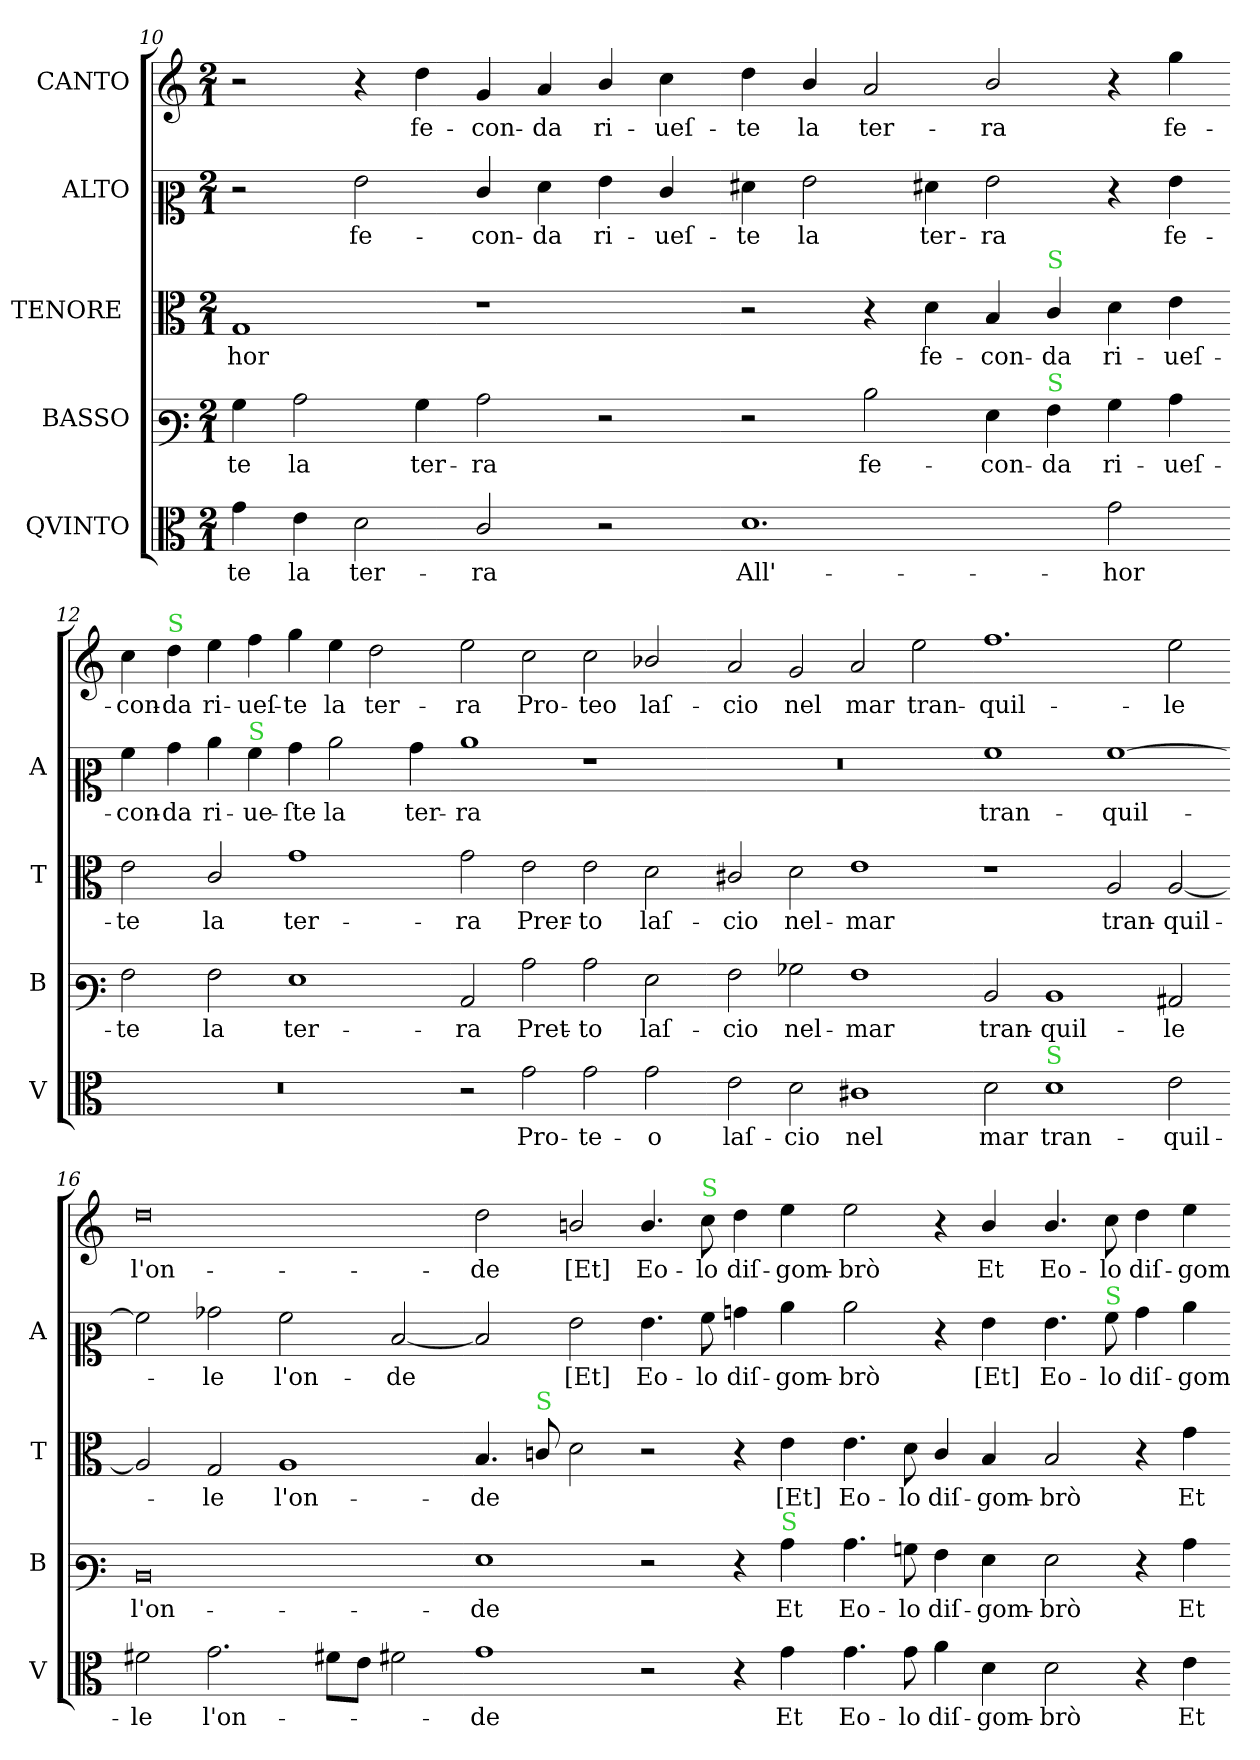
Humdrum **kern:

**kern	**text	**kern	**text	**kern	**text	**kern	**text	**kern	**text
*part5	*part5	*part4	*part4	*part3	*part3	*part2	*part2	*part1	*part1
*staff5	*staff5	*staff4	*staff4	*staff3	*staff3	*staff2	*staff2	*staff1	*staff1
*I"QVINTO	*	*I"BASSO	*	*I"TENORE 	*	*I"ALTO	*	*I"CANTO	*
*I'V	*	*I'B	*	*I'T	*	*I'A	*	*	*
*clefC3	*	*clefF3	*	*clefC3	*	*clefC2	*	*clefG2	*
*k[]	*	*k[]	*	*k[]	*	*k[]	*	*k[]	*
*M2/1	*	*M2/1	*	*M2/1	*	*M2/1	*	*M2/1	*
=10	=10	=10	=10	=10	=10	=10	=10	=10	=10
4g\	-te	4B\	-te	1G	-hor	2r	.	2r	.
4e\	la	2c\	la	.	.	.	.	.	.
2d\	ter-	.	.	.	.	2g\	fe-	4r	.
.	.	4B\	ter-	.	.	.	.	4dd\	fe-
2c/	-ra	2c\	-ra	1r	.	4e/	-con-	4g/	-con-
.	.	.	.	.	.	4f\	-da	4a/	-da
2r	.	2r	.	.	.	4g\	ri-	4b/	ri-
.	.	.	.	.	.	4e/	-ueſ-	4cc\	-ueſ-
=11-	=11-	=11-	=11-	=11-	=11-	=11-	=11-	=11-	=11-
1.d	All'-	2r	.	2r	.	4f#X\	-te	4dd\	-te
.	.	.	.	.	.	2g\	la	4b/	la
.	.	2d\	fe-	4r	.	.	.	2a/	ter-
.	.	.	.	4d\	fe-	4f#X\	ter-	.	.
.	.	4G\	-con-	4B/	-con-	2g\	-ra	2b/	-ra
!	!	!	!	!LO:TX:a:color=limegreen:t=S	!	!	!	!	!
!	!	!LO:TX:a:color=limegreen:t=S	!	!	!	!	!	!	!
.	.	4A\	-da	4c/	-da	.	.	.	.
2g\	-hor	4B\	ri-	4d\	ri-	4r	.	4r	.
.	.	4c\	-ueſ-	4e\	-ueſ-	4g\	fe-	4gg\	fe-
=12-	=12-	=12-	=12-	=12-	=12-	=12-	=12-	=12-	=12-
0r	.	2A\	-te	2e\	-te	4a\	-con-	4cc\	-con-
!	!	!	!	!	!	!	!	!LO:TX:a:color=limegreen:t=S	!
.	.	.	.	.	.	4b\	-da	4dd\	-da
.	.	2A\	la	2c/	la	4cc\	ri-	4ee\	ri-
!	!	!	!	!	!	!LO:TX:a:color=limegreen:t=S	!	!	!
.	.	.	.	.	.	4a\	-ue-	4ff\	-ueſ-
.	.	1G	ter-	1g	ter-	4b\	-ſte	4gg\	-te
.	.	.	.	.	.	2cc\	la	4ee\	la
.	.	.	.	.	.	.	.	2dd\	ter-
.	.	.	.	.	.	4b\	ter-	.	.
=13-	=13-	=13-	=13-	=13-	=13-	=13-	=13-	=13-	=13-
2r	.	2C/	-ra	2g\	-ra	1cc	-ra	2ee\	-ra
2g\	Pro-	2c\	Pret-	2e\	Prer-	.	.	2cc\	Pro-
2g\	-te-	2c\	-to	2e\	-to	1r	.	2cc\	-teo
2g\	-o	2G\	laſ-	2d\	laſ-	.	.	2b-X/	laſ-
=14-	=14-	=14-	=14-	=14-	=14-	=14-	=14-	=14-	=14-
2e\	laſ-	2A\	-cio	2c#X/	-cio	0r	.	2a/	-cio
2d\	-cio	2B-X\	nel-	2d\	nel-	.	.	2g/	nel
1c#X	nel	1A	-mar	1e	-mar	.	.	2a/	mar
.	.	.	.	.	.	.	.	2ee\	tran-
=15-	=15-	=15-	=15-	=15-	=15-	=15-	=15-	=15-	=15-
2d\	mar	2D/	tran-	1r	.	1a	tran-	1.ff	-quil-
!LO:TX:a:color=limegreen:t=S	!	!	!	!	!	!	!	!	!
1d	tran-	1D	-quil-	.	.	.	.	.	.
.	.	.	.	2A/	tran-	[1a	-quil-	.	.
2e\	-quil-	2C#X/	-le	[2A/	-quil-	.	.	2ee\	-le
=16-	=16-	=16-	=16-	=16-	=16-	=16-	=16-	=16-	=16-
2f#X\	-le	0D	l'on-	2A/]	.	2a]	.	0dd	l'on-
2.g\	l'on-	.	.	2G/	-le	2b-X\	-le	.	.
.	.	.	.	1A	l'on-	2a\	l'on-	.	.
8f#X\L	.	.	.	.	.	.	.	.	.
8e\J	.	.	.	.	.	.	.	.	.
2f#X\	.	.	.	.	.	[2d/	-de	.	.
=17-	=17-	=17-	=17-	=17-	=17-	=17-	=17-	=17-	=17-
1g	-de	1G	-de	4.B/	-de	2d/]	.	2dd\	-de
!	!	!	!	!LO:TX:a:color=limegreen:t=S	!	!	!	!	!
.	.	.	.	8cn/	.	.	.	.	.
.	.	.	.	2d\	.	2g\	[Et]	2bn/	[Et]
2r	.	2r	.	2r	.	4.g\	Eo-	4.b/	Eo-
!	!	!	!	!	!	!	!	!LO:TX:a:color=limegreen:t=S	!
.	.	.	.	.	.	8a\	-lo	8cc\	-lo
4r	.	4r	.	4r	.	4bn\	diſ-	4dd\	diſ-
!	!	!LO:TX:a:color=limegreen:t=S	!	!	!	!	!	!	!
4g\	Et	4c\	Et	4e\	[Et]	4cc\	-gom-	4ee\	-gom-
=18-	=18-	=18-	=18-	=18-	=18-	=18-	=18-	=18-	=18-
4.g\	Eo-	4.c\	Eo-	4.e\	Eo-	2cc\	-brò	2ee\	-brò
8g\	-lo	8Bn\	-lo	8d\	-lo	.	.	.	.
4a\	diſ-	4A\	diſ-	4c/	diſ-	4r	.	4r	.
4d\	-gom-	4G\	-gom-	4B/	-gom-	4g\	[Et]	4b/	Et
2d\	-brò	2G\	-brò	2B/	-brò	4.g\	Eo-	4.b/	Eo-
!	!	!	!	!	!	!LO:TX:a:color=limegreen:t=S	!	!	!
.	.	.	.	.	.	8a\	-lo	8cc\	-lo
4r	.	4r	.	4r	.	4b\	diſ-	4dd\	diſ-
!	!LO:LY:i	!	!	!	!LO:LY:i	!	!	!	!
4e\	Et	4c\	Et	4g\	Et	4cc\	-gom-	4ee\	-gom-
=-	=-	=-	=-	=-	=-	=-	=-	=-	=-
*-	*-	*-	*-	*-	*-	*-	*-	*-	*-
